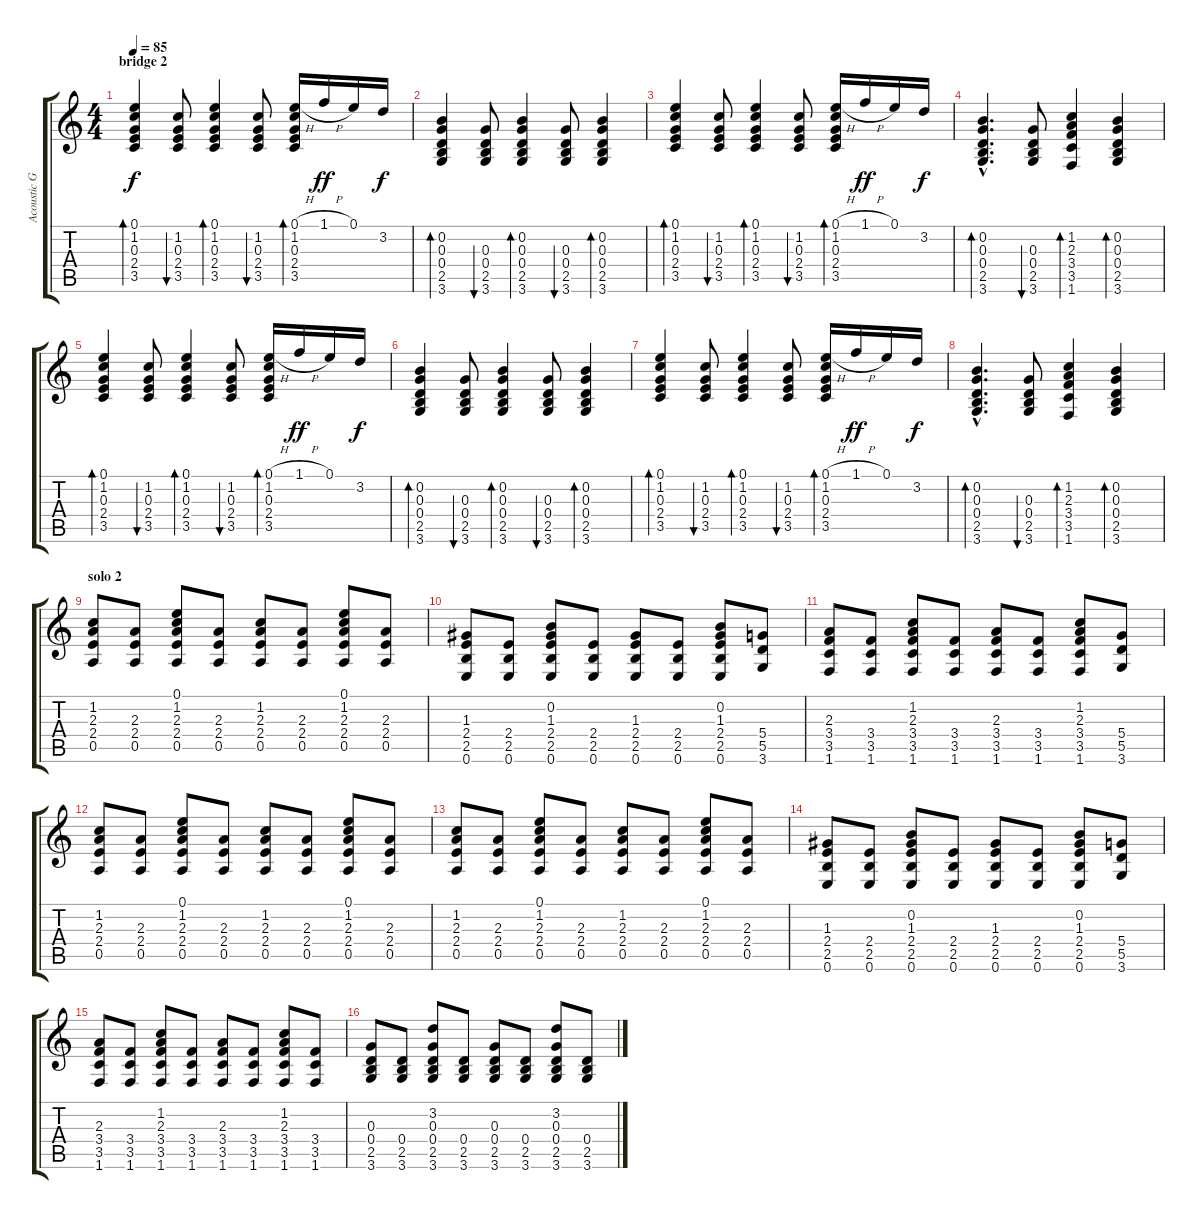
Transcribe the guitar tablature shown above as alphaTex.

\track ("Acoustic Guitar" "Acoustic G") {instrument acousticguitarsteel}
\staff {score tabs}
\tuning (E4 B3 G3 D3 A2 E2) {hide}
\ts (4 4)
\section ("" "bridge 2")
\tempo 85
\clef g2
\ks c
(0.1 1.2 0.3 2.4 3.5).4{bd 30 dy f} (1.2 0.3 2.4 3.5).8{bu 30} (0.1 1.2 0.3 2.4 3.5).4{bd 30} (1.2 0.3 2.4 3.5).8{bu 30} (0.1{h} 1.2 0.3 2.4 3.5).16{bd 30} 1.1{h}.16{dy ff} 0.1.16 3.2.16{dy f} |
(0.2 0.3 0.4 2.5 3.6).4{bd 30} (0.3 0.4 2.5 3.6).8{bu 30} (0.2 0.3 0.4 2.5 3.6).4{bd 30} (0.3 0.4 2.5 3.6).8{bu 30} (0.2 0.3 0.4 2.5 3.6).4{bd 30} |
(0.1 1.2 0.3 2.4 3.5).4{bd 30} (1.2 0.3 2.4 3.5).8{bu 30} (0.1 1.2 0.3 2.4 3.5).4{bd 30} (1.2 0.3 2.4 3.5).8{bu 30} (0.1{h} 1.2 0.3 2.4 3.5).16{bd 30} 1.1{h}.16{dy ff} 0.1.16 3.2.16{dy f} |
(0.2{hac} 0.3{hac} 0.4{hac} 2.5{hac} 3.6{hac}).4{d bd 30} (0.3 0.4 2.5 3.6).8{bu 30} (1.2 2.3 3.4 3.5 1.6).4{bd 30} (0.2 0.3 0.4 2.5 3.6).4{bd 30} |
(0.1 1.2 0.3 2.4 3.5).4{bd 30} (1.2 0.3 2.4 3.5).8{bu 30} (0.1 1.2 0.3 2.4 3.5).4{bd 30} (1.2 0.3 2.4 3.5).8{bu 30} (0.1{h} 1.2 0.3 2.4 3.5).16{bd 30} 1.1{h}.16{dy ff} 0.1.16 3.2.16{dy f} |
(0.2 0.3 0.4 2.5 3.6).4{bd 30} (0.3 0.4 2.5 3.6).8{bu 30} (0.2 0.3 0.4 2.5 3.6).4{bd 30} (0.3 0.4 2.5 3.6).8{bu 30} (0.2 0.3 0.4 2.5 3.6).4{bd 30} |
(0.1 1.2 0.3 2.4 3.5).4{bd 30} (1.2 0.3 2.4 3.5).8{bu 30} (0.1 1.2 0.3 2.4 3.5).4{bd 30} (1.2 0.3 2.4 3.5).8{bu 30} (0.1{h} 1.2 0.3 2.4 3.5).16{bd 30} 1.1{h}.16{dy ff} 0.1.16 3.2.16{dy f} |
(0.2{hac} 0.3{hac} 0.4{hac} 2.5{hac} 3.6{hac}).4{d bd 30} (0.3 0.4 2.5 3.6).8{bu 30} (1.2 2.3 3.4 3.5 1.6).4{bd 30} (0.2 0.3 0.4 2.5 3.6).4{bd 30} |
\section ("" "solo 2")
(1.2 2.3 2.4 0.5).8 (2.3 2.4 0.5).8 (0.1 1.2 2.3 2.4 0.5).8 (2.3 2.4 0.5).8 (1.2 2.3 2.4 0.5).8 (2.3 2.4 0.5).8 (0.1 1.2 2.3 2.4 0.5).8 (2.3 2.4 0.5).8 |
(1.3 2.4 2.5 0.6).8 (2.4 2.5 0.6).8 (0.2 1.3 2.4 2.5 0.6).8 (2.4 2.5 0.6).8 (1.3 2.4 2.5 0.6).8 (2.4 2.5 0.6).8 (0.2 1.3 2.4 2.5 0.6).8 (5.4 5.5 3.6).8 |
(2.3 3.4 3.5 1.6).8 (3.4 3.5 1.6).8 (1.2 2.3 3.4 3.5 1.6).8 (3.4 3.5 1.6).8 (2.3 3.4 3.5 1.6).8 (3.4 3.5 1.6).8 (1.2 2.3 3.4 3.5 1.6).8 (5.4 5.5 3.6).8 |
(1.2 2.3 2.4 0.5).8 (2.3 2.4 0.5).8 (0.1 1.2 2.3 2.4 0.5).8 (2.3 2.4 0.5).8 (1.2 2.3 2.4 0.5).8 (2.3 2.4 0.5).8 (0.1 1.2 2.3 2.4 0.5).8 (2.3 2.4 0.5).8 |
(1.2 2.3 2.4 0.5).8 (2.3 2.4 0.5).8 (0.1 1.2 2.3 2.4 0.5).8 (2.3 2.4 0.5).8 (1.2 2.3 2.4 0.5).8 (2.3 2.4 0.5).8 (0.1 1.2 2.3 2.4 0.5).8 (2.3 2.4 0.5).8 |
(1.3 2.4 2.5 0.6).8 (2.4 2.5 0.6).8 (0.2 1.3 2.4 2.5 0.6).8 (2.4 2.5 0.6).8 (1.3 2.4 2.5 0.6).8 (2.4 2.5 0.6).8 (0.2 1.3 2.4 2.5 0.6).8 (5.4 5.5 3.6).8 |
(2.3 3.4 3.5 1.6).8 (3.4 3.5 1.6).8 (1.2 2.3 3.4 3.5 1.6).8 (3.4 3.5 1.6).8 (2.3 3.4 3.5 1.6).8 (3.4 3.5 1.6).8 (1.2 2.3 3.4 3.5 1.6).8 (3.4 3.5 1.6).8 |
(0.3 0.4 2.5 3.6).8 (0.4 2.5 3.6).8 (3.2 0.3 0.4 2.5 3.6).8 (0.4 2.5 3.6).8 (0.3 0.4 2.5 3.6).8 (0.4 2.5 3.6).8 (3.2 0.3 0.4 2.5 3.6).8 (0.4 2.5 3.6).8
